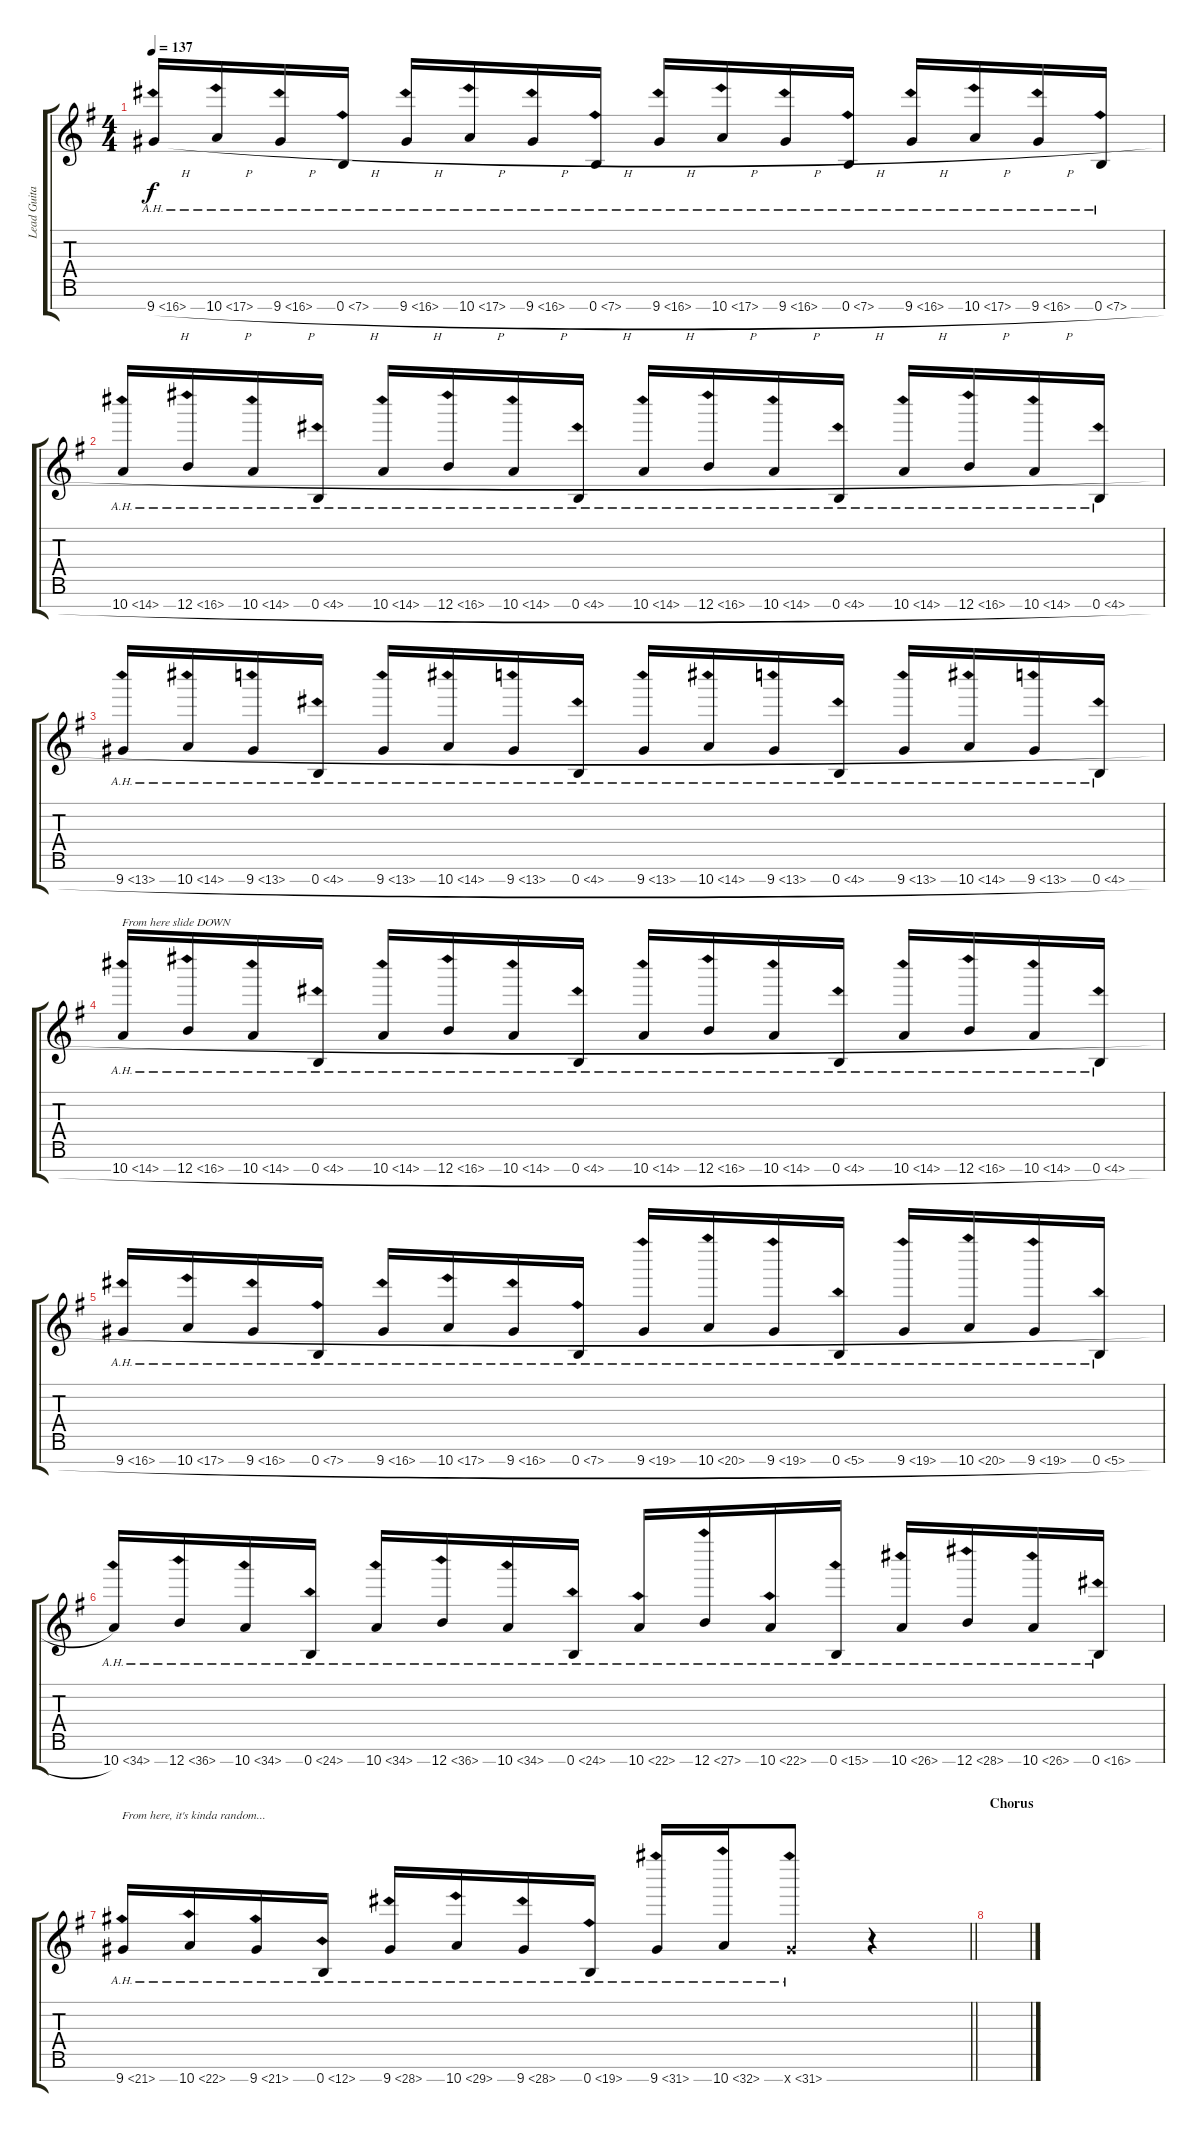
\track ("Lead Guitar" "Lead Guita") {instrument distortionguitar}
\staff {score tabs}
\tuning (E4 B3 G3 D3 A2 E2 B2) {hide}
\ts (4 4)
\tempo 137
\clef g2
\ks eminor
9.7{ah 7 h}.16{dy f} 10.7{ah 7 h}.16 9.7{ah 7 h}.16 0.7{ah 7 h}.16 9.7{ah 7 h}.16 10.7{ah 7 h}.16 9.7{ah 7 h}.16 0.7{ah 7 h}.16 9.7{ah 7 h}.16 10.7{ah 7 h}.16 9.7{ah 7 h}.16 0.7{ah 7 h}.16 9.7{ah 7 h}.16 10.7{ah 7 h}.16 9.7{ah 7 h}.16 0.7{ah 7 h}.16 |
10.7{ah 4 h}.16 12.7{ah 4 h}.16 10.7{ah 4 h}.16 0.7{ah 4 h}.16 10.7{ah 4 h}.16 12.7{ah 4 h}.16 10.7{ah 4 h}.16 0.7{ah 4 h}.16 10.7{ah 4 h}.16 12.7{ah 4 h}.16 10.7{ah 4 h}.16 0.7{ah 4 h}.16 10.7{ah 4 h}.16 12.7{ah 4 h}.16 10.7{ah 4 h}.16 0.7{ah 4 h}.16 |
9.7{ah 4 h}.16 10.7{ah 4 h}.16 9.7{ah 4 h}.16 0.7{ah 4 h}.16 9.7{ah 4 h}.16 10.7{ah 4 h}.16 9.7{ah 4 h}.16 0.7{ah 4 h}.16 9.7{ah 4 h}.16 10.7{ah 4 h}.16 9.7{ah 4 h}.16 0.7{ah 4 h}.16 9.7{ah 4 h}.16 10.7{ah 4 h}.16 9.7{ah 4 h}.16 0.7{ah 4 h}.16 |
10.7{ah 4 h}.16{txt "From here slide DOWN"} 12.7{ah 4 h}.16 10.7{ah 4 h}.16 0.7{ah 4 h}.16 10.7{ah 4 h}.16 12.7{ah 4 h}.16 10.7{ah 4 h}.16 0.7{ah 4 h}.16 10.7{ah 4 h}.16 12.7{ah 4 h}.16 10.7{ah 4 h}.16 0.7{ah 4 h}.16 10.7{ah 4 h}.16 12.7{ah 4 h}.16 10.7{ah 4 h}.16 0.7{ah 4 h}.16 |
9.7{ah 7 h}.16 10.7{ah 7 h}.16 9.7{ah 7 h}.16 0.7{ah 7 h}.16 9.7{ah 7 h}.16 10.7{ah 7 h}.16 9.7{ah 7 h}.16 0.7{ah 7 h}.16 9.7{ah 10 h}.16 10.7{ah 10 h}.16 9.7{ah 10 h}.16 0.7{ah 5 h}.16 9.7{ah 10 h}.16 10.7{ah 10 h}.16 9.7{ah 10 h}.16 0.7{ah 5 h}.16 |
10.7{ah 24}.16 12.7{ah 24}.16 10.7{ah 24}.16 0.7{ah 24}.16 10.7{ah 24}.16 12.7{ah 24}.16 10.7{ah 24}.16 0.7{ah 24}.16 10.7{ah 12}.16 12.7{ah 15}.16 10.7{ah 12}.16 0.7{ah 15}.16 10.7{ah 16}.16 12.7{ah 16}.16 10.7{ah 16}.16 0.7{ah 16}.16 |
\barLineRight lightlight
9.7{ah 12}.16{txt "From here, it's kinda random..."} 10.7{ah 12}.16 9.7{ah 12}.16 0.7{ah 12}.16 9.7{ah 19}.16 10.7{ah 19}.16 9.7{ah 19}.16 0.7{ah 19}.16 9.7{ah 22}.16 10.7{ah 22}.16 9.7{ah 22 x}.8 r.4 |
\section ("" "Chorus")
